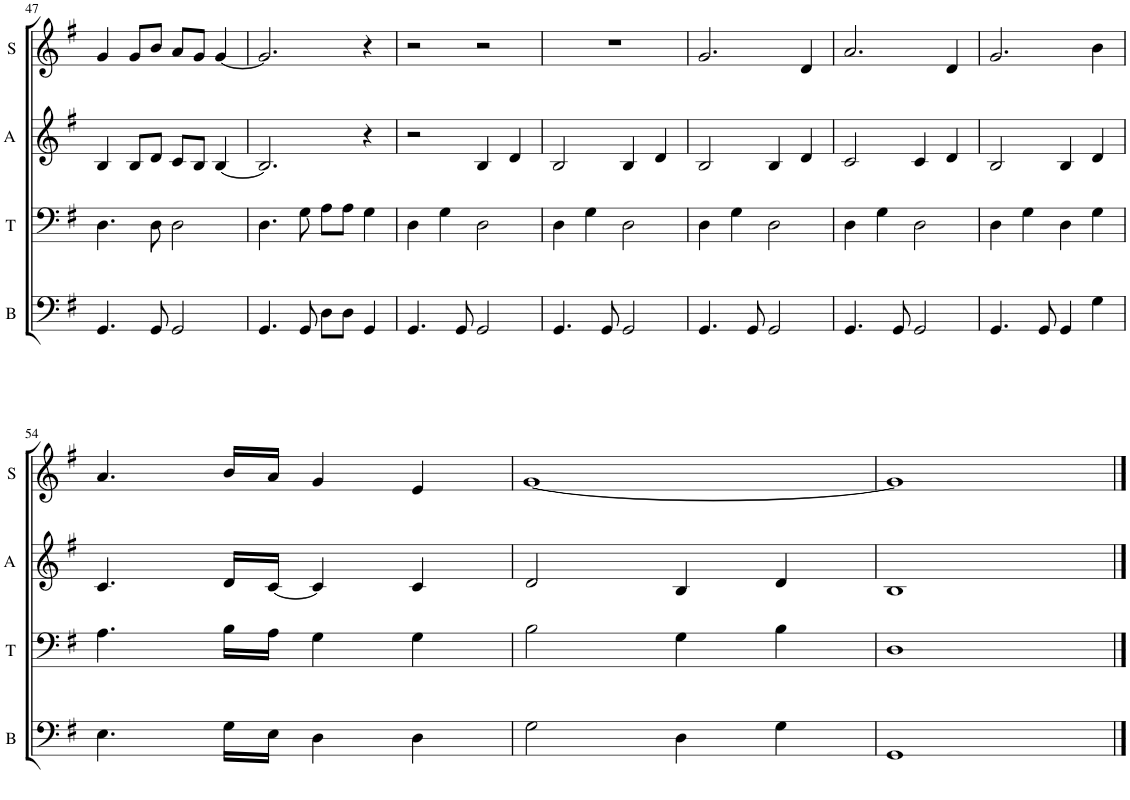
**kern	**kern	**kern	**kern
*part4	*part3	*part2	*part1
*staff4	*staff3	*staff2	*staff1
*I"Bass	*I"Tenor	*I"Alto	*I"Soprano
*I'B	*I'T	*I'A	*I'S
!!LO:PB:g=z
*clefF4	*clefF4	*clefG2	*clefG2
*k[f#]	*k[f#]	*k[f#]	*k[f#]
*M4/4	*M4/4	*M4/4	*M4/4
=47	=47	=47	=47
4.GG/	4.D\	4B/	4g/
.	.	8B/L	8g/L
8GG/	8D\	8d/J	8b/J
2GG/	2D\	8c/L	8a/L
.	.	8B/J	8g/J
.	.	[4B/	[4g/
=48	=48	=48	=48
4.GG/	4.D\	2.B/]	2.g/]
8GG/	8G\	.	.
8D\L	8A\L	.	.
8D\J	8A\J	.	.
4GG/	4G\	4r	4r
=49	=49	=49	=49
4.GG/	4D\	2r	2r
.	4G\	.	.
8GG/	.	.	.
2GG/	2D\	4B/	2r
.	.	4d/	.
=50	=50	=50	=50
4.GG/	4D\	2B/	1r
.	4G\	.	.
8GG/	.	.	.
2GG/	2D\	4B/	.
.	.	4d/	.
=51	=51	=51	=51
4.GG/	4D\	2B/	2.g/
.	4G\	.	.
8GG/	.	.	.
2GG/	2D\	4B/	.
.	.	4d/	4d/
=52	=52	=52	=52
4.GG/	4D\	2c/	2.a/
.	4G\	.	.
8GG/	.	.	.
2GG/	2D\	4c/	.
.	.	4d/	4d/
=53	=53	=53	=53
4.GG/	4D\	2B/	2.g/
.	4G\	.	.
8GG/	.	.	.
4GG/	4D\	4B/	.
4G\	4G\	4d/	4b\
!!LO:LB:g=z
=54	=54	=54	=54
4.E\	4.A\	4.c/	4.a/
16G\LL	16B\LL	16d/LL	16b/LL
16E\JJ	16A\JJ	[16c/JJ	16a/JJ
4D\	4G\	4c/]	4g/
4D\	4G\	4c/	4e/
=55	=55	=55	=55
2G\	2B\	2d/	[1g
4D\	4G\	4B/	.
4G\	4B\	4d/	.
=56	=56	=56	=56
1GG	1D	1B	1g]
==	==	==	==
*-	*-	*-	*-
